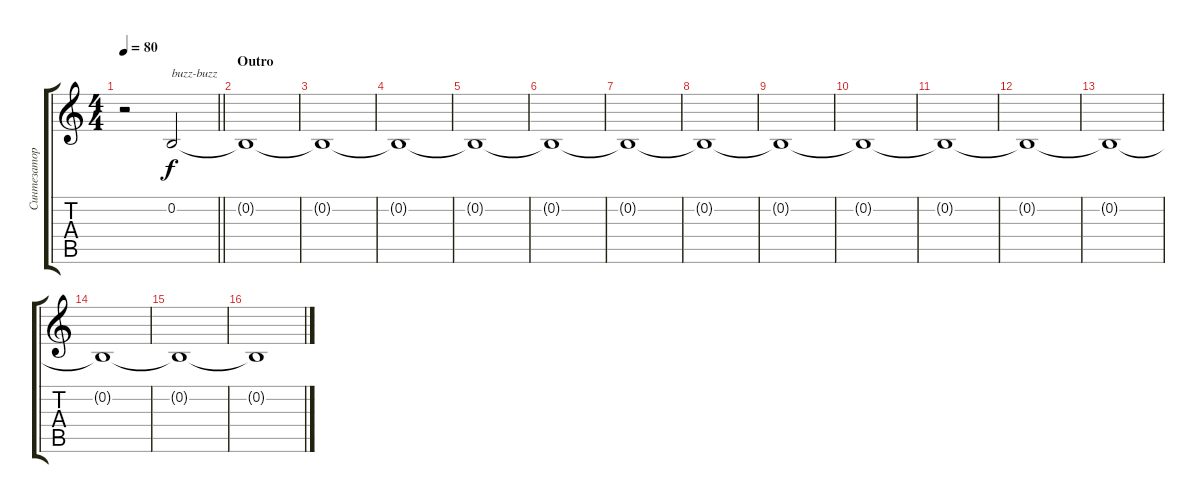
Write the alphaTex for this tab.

\track ("Синтезатор" "Синтезатор") {instrument applause}
\staff {score tabs}
\tuning (E4 B3 G3 D3 A2 E2) {hide}
\ts (4 4)
\tempo 80
\clef g2
\barLineRight lightlight
\ks aminor
r.2{dy f volume 10} 0.2.2{txt "buzz-buzz"} |
\section ("" "Outro")
0.2{t}.1 |
0.2{t}.1 |
0.2{t}.1 |
0.2{t}.1 |
0.2{t}.1 |
0.2{t}.1 |
0.2{t}.1 |
0.2{t}.1 |
0.2{t}.1 |
0.2{t}.1 |
0.2{t}.1 |
0.2{t}.1 |
0.2{t}.1 |
0.2{t}.1 |
0.2{t}.1
